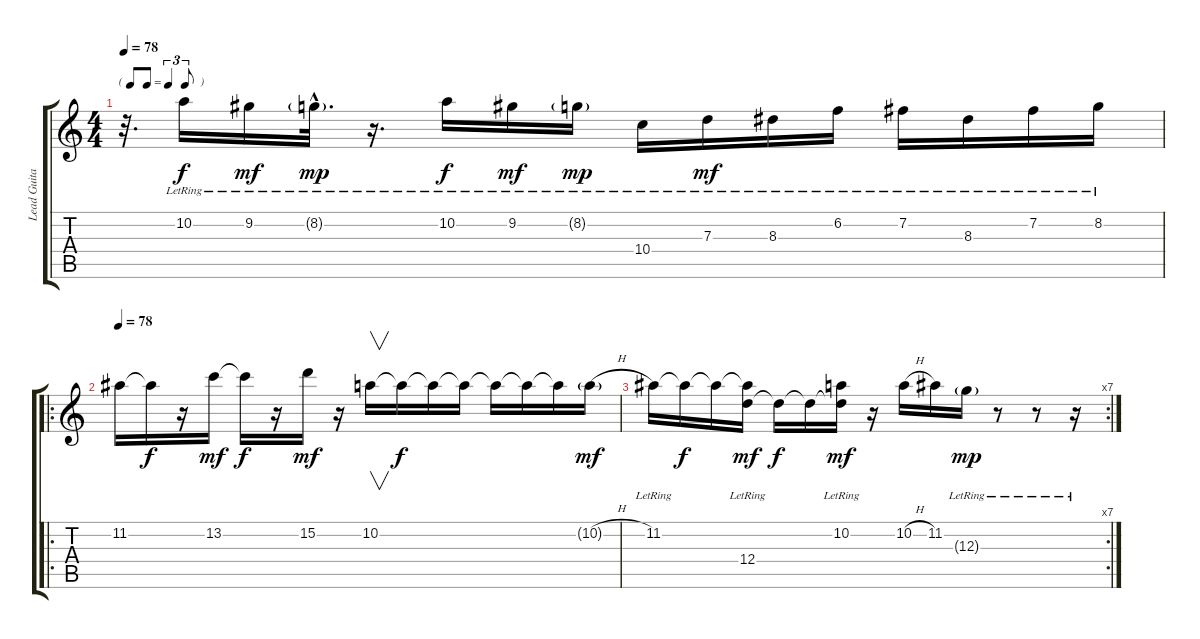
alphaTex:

\track ("Lead Guitar" "Lead Guita") {instrument overdrivenguitar}
\staff {score tabs}
\tuning (E4 B3 G3 D3 A2 E2) {hide}
\ts (4 4)
\tf triplet8th
\tempo 78
\clef g2
\ks c
r.32{d dy f} 10.2{lr}.16 9.2{lr}.16{dy mf} 8.2{g hac lr}.32{d dy mp} r.16{d} 10.2{lr}.16{dy f} 9.2{lr}.16{dy mf} 8.2{g lr}.16{dy mp} 10.4{lr}.16 7.3{lr}.16{dy mf} 8.3{lr}.16 6.2{lr}.16 7.2{lr}.16 8.3{lr}.16 7.2{lr}.16 8.2{lr}.16 |
\ro
\tempo 78
11.2.16{volume 15 balance 8 instrument electricguitarjazz} 11.2{t}.16{dy f} r.16 13.2.16{dy mf} 13.2{t}.16{dy f} r.16 15.2.16{dy mf} r.16 10.2.16{v} 10.2{t}.16{dy f} 10.2{t}.16 10.2{t}.16 10.2{t}.16 10.2{t}.16 10.2{t}.16 10.2{h g}.16{dy mf} |
\rc 7
11.2{lr}.16 11.2{t}.16{dy f} 11.2{t}.16 (11.2{t} 12.4{lr}).16{dy mf} 12.4{t}.16{dy f} 12.4{t}.16 (10.2{lr} 12.4{t}).16{dy mf} r.16 10.2{h}.16 11.2.16 12.3{g lr}.16{dy mp} r.8 r.8 r.16
